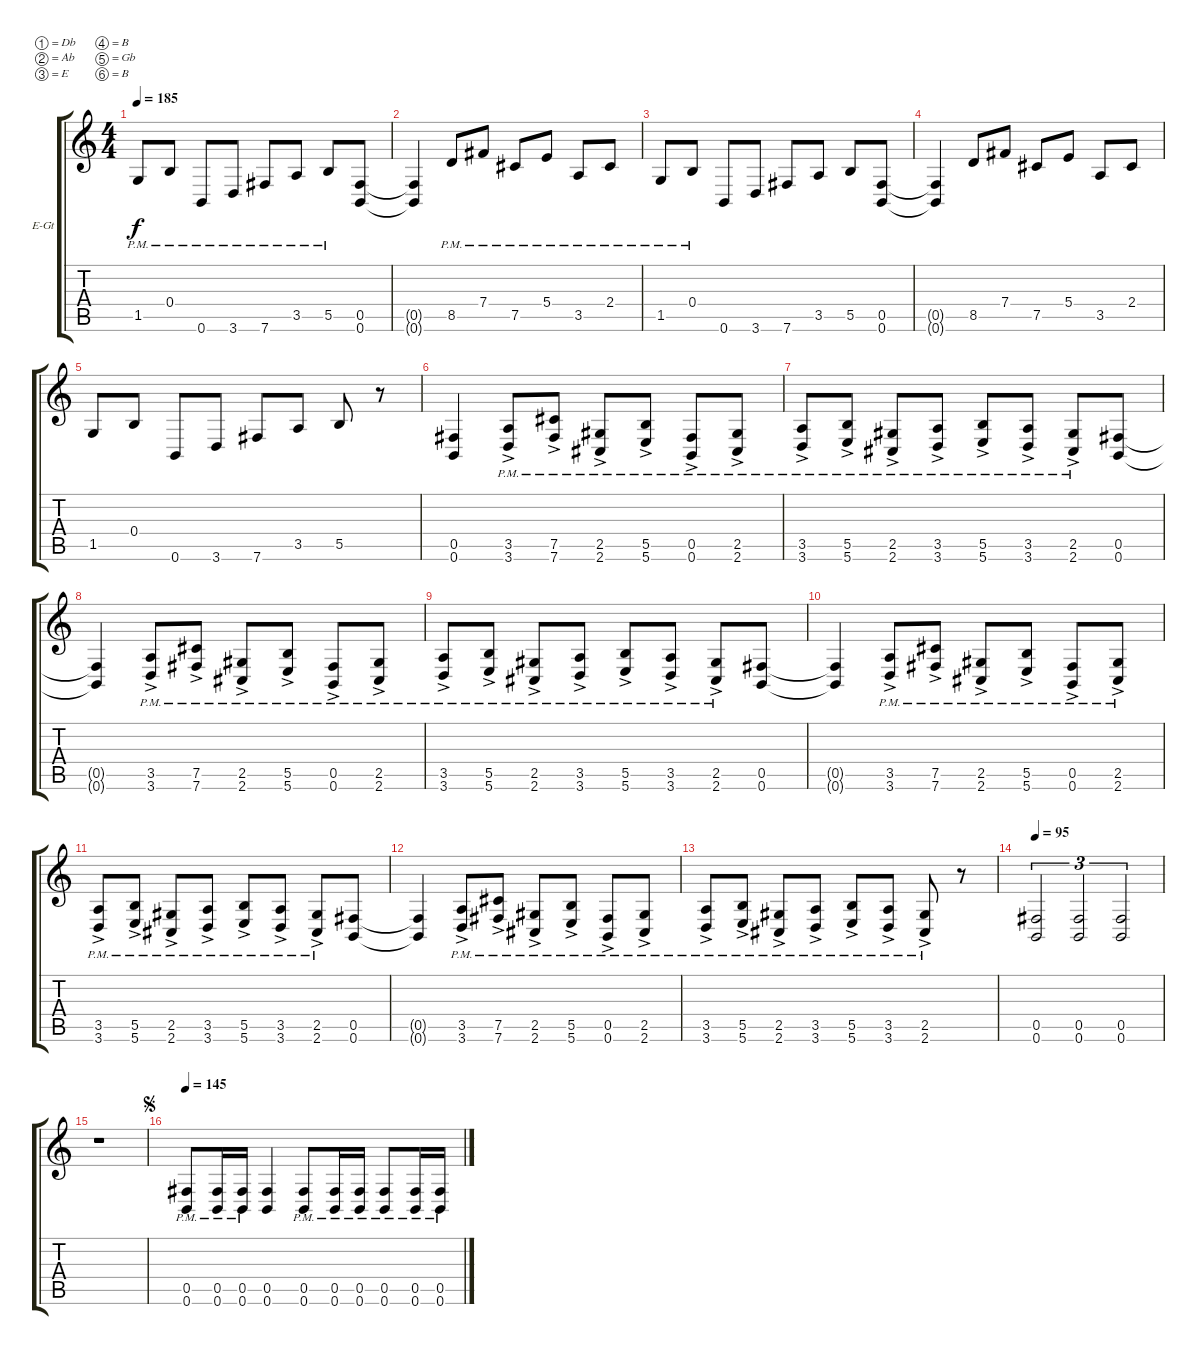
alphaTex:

\bracketExtendMode groupsimilarinstruments
\firstSystemTrackNameOrientation horizontal
\otherSystemsTrackNameOrientation horizontal
\track ("Guitar" "E-Gt") {instrument distortionguitar}
\staff {score tabs}
\tuning (Db4 Ab3 E3 B2 Gb2 B1)
\ts (4 4)
\tempo 185
\clef g2
\ks c
1.5{pm}.8{dy f} 0.4{pm}.8 0.6{pm}.8 3.6{pm}.8 7.6{pm}.8 3.5{pm}.8 5.5{pm}.8 (0.5 0.6).8 |
(0.5{t} 0.6{t}).4 8.5{pm}.8 7.4{pm}.8 7.5{pm}.8 5.4{pm}.8 3.5{pm}.8 2.4{pm}.8 |
1.5{pm}.8 0.4{pm}.8 0.6.8 3.6.8 7.6.8 3.5.8 5.5.8 (0.5 0.6).8 |
(0.5{t} 0.6{t}).4 8.5.8 7.4.8 7.5.8 5.4.8 3.5.8 2.4.8 |
1.5.8 0.4.8 0.6.8 3.6.8 7.6.8 3.5.8 5.5.8 r.8 |
(0.5 0.6).4 (3.5{ac pm} 3.6{ac pm}).8 (7.5{ac pm} 7.6{ac pm}).8 (2.5{ac pm} 2.6{ac pm}).8 (5.5{ac pm} 5.6{ac pm}).8 (0.5{ac pm} 0.6{ac pm}).8 (2.5{ac pm} 2.6{ac pm}).8 |
(3.5{ac pm} 3.6{ac pm}).8 (5.5{ac pm} 5.6{ac pm}).8 (2.5{ac pm} 2.6{ac pm}).8 (3.5{ac pm} 3.6{ac pm}).8 (5.5{ac pm} 5.6{ac pm}).8 (3.5{ac pm} 3.6{ac pm}).8 (2.5{ac pm} 2.6{ac pm}).8 (0.5 0.6).8 |
(0.5{t} 0.6{t}).4 (3.5{ac pm} 3.6{ac pm}).8 (7.5{ac pm} 7.6{ac pm}).8 (2.5{ac pm} 2.6{ac pm}).8 (5.5{ac pm} 5.6{ac pm}).8 (0.5{ac pm} 0.6{ac pm}).8 (2.5{ac pm} 2.6{ac pm}).8 |
(3.5{ac pm} 3.6{ac pm}).8 (5.5{ac pm} 5.6{ac pm}).8 (2.5{ac pm} 2.6{ac pm}).8 (3.5{ac pm} 3.6{ac pm}).8 (5.5{ac pm} 5.6{ac pm}).8 (3.5{ac pm} 3.6{ac pm}).8 (2.5{ac pm} 2.6{ac pm}).8 (0.5 0.6).8 |
(0.5{t} 0.6{t}).4 (3.5{ac pm} 3.6{ac pm}).8 (7.5{ac pm} 7.6{ac pm}).8 (2.5{ac pm} 2.6{ac pm}).8 (5.5{ac pm} 5.6{ac pm}).8 (0.5{ac pm} 0.6{ac pm}).8 (2.5{ac pm} 2.6{ac pm}).8 |
(3.5{ac pm} 3.6{ac pm}).8 (5.5{ac pm} 5.6{ac pm}).8 (2.5{ac pm} 2.6{ac pm}).8 (3.5{ac pm} 3.6{ac pm}).8 (5.5{ac pm} 5.6{ac pm}).8 (3.5{ac pm} 3.6{ac pm}).8 (2.5{ac pm} 2.6{ac pm}).8 (0.5 0.6).8 |
(0.5{t} 0.6{t}).4 (3.5{ac pm} 3.6{ac pm}).8 (7.5{ac pm} 7.6{ac pm}).8 (2.5{ac pm} 2.6{ac pm}).8 (5.5{ac pm} 5.6{ac pm}).8 (0.5{ac pm} 0.6{ac pm}).8 (2.5{ac pm} 2.6{ac pm}).8 |
(3.5{ac pm} 3.6{ac pm}).8 (5.5{ac pm} 5.6{ac pm}).8 (2.5{ac pm} 2.6{ac pm}).8 (3.5{ac pm} 3.6{ac pm}).8 (5.5{ac pm} 5.6{ac pm}).8 (3.5{ac pm} 3.6{ac pm}).8 (2.5{ac pm} 2.6{ac pm}).8 r.8 |
\tempo 95
(0.5 0.6).2{tu (3 2)} (0.5 0.6).2{tu (3 2)} (0.5 0.6).2{tu (3 2)} |
r.1 |
\jump segno
\tempo 145
(0.5{pm} 0.6{pm}).8 (0.5{pm} 0.6{pm}).16 (0.5{pm} 0.6{pm}).16 (0.5 0.6).4 (0.5{pm} 0.6{pm}).8 (0.5{pm} 0.6{pm}).16 (0.5{pm} 0.6{pm}).16 (0.5{pm} 0.6{pm}).8 (0.5{pm} 0.6{pm}).16 (0.5{pm} 0.6{pm}).16
